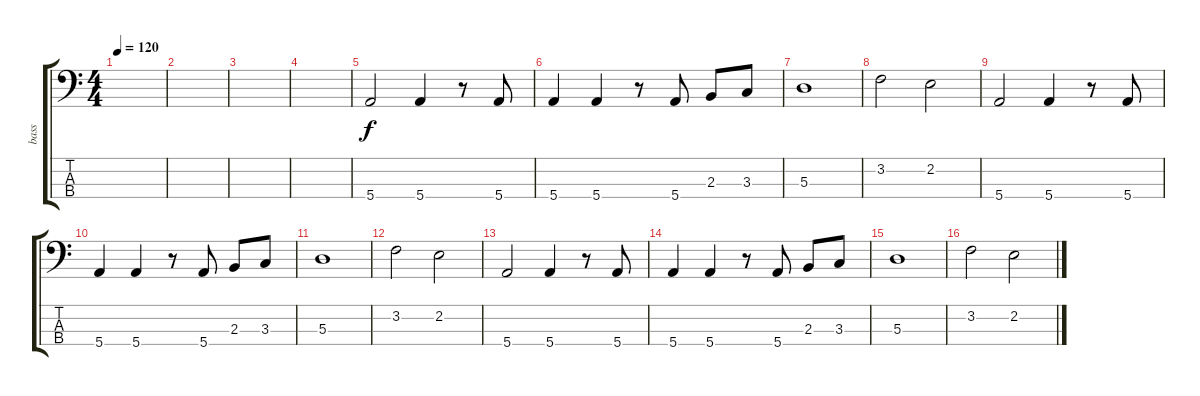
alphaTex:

\track ("bass" "bass") {instrument electricbassfinger}
\staff {score tabs}
\tuning (G2 D2 A1 E1) {hide}
\ts (4 4)
\tempo 120
\clef f4
\ks c
|
|
|
|
5.4.2 5.4.4 r.8 5.4.8 |
5.4.4 5.4.4 r.8 5.4.8 2.3.8 3.3.8 |
5.3.1 |
3.2.2 2.2.2 |
5.4.2 5.4.4 r.8 5.4.8 |
5.4.4 5.4.4 r.8 5.4.8 2.3.8 3.3.8 |
5.3.1 |
3.2.2 2.2.2 |
5.4.2 5.4.4 r.8 5.4.8 |
5.4.4 5.4.4 r.8 5.4.8 2.3.8 3.3.8 |
5.3.1 |
3.2.2 2.2.2
